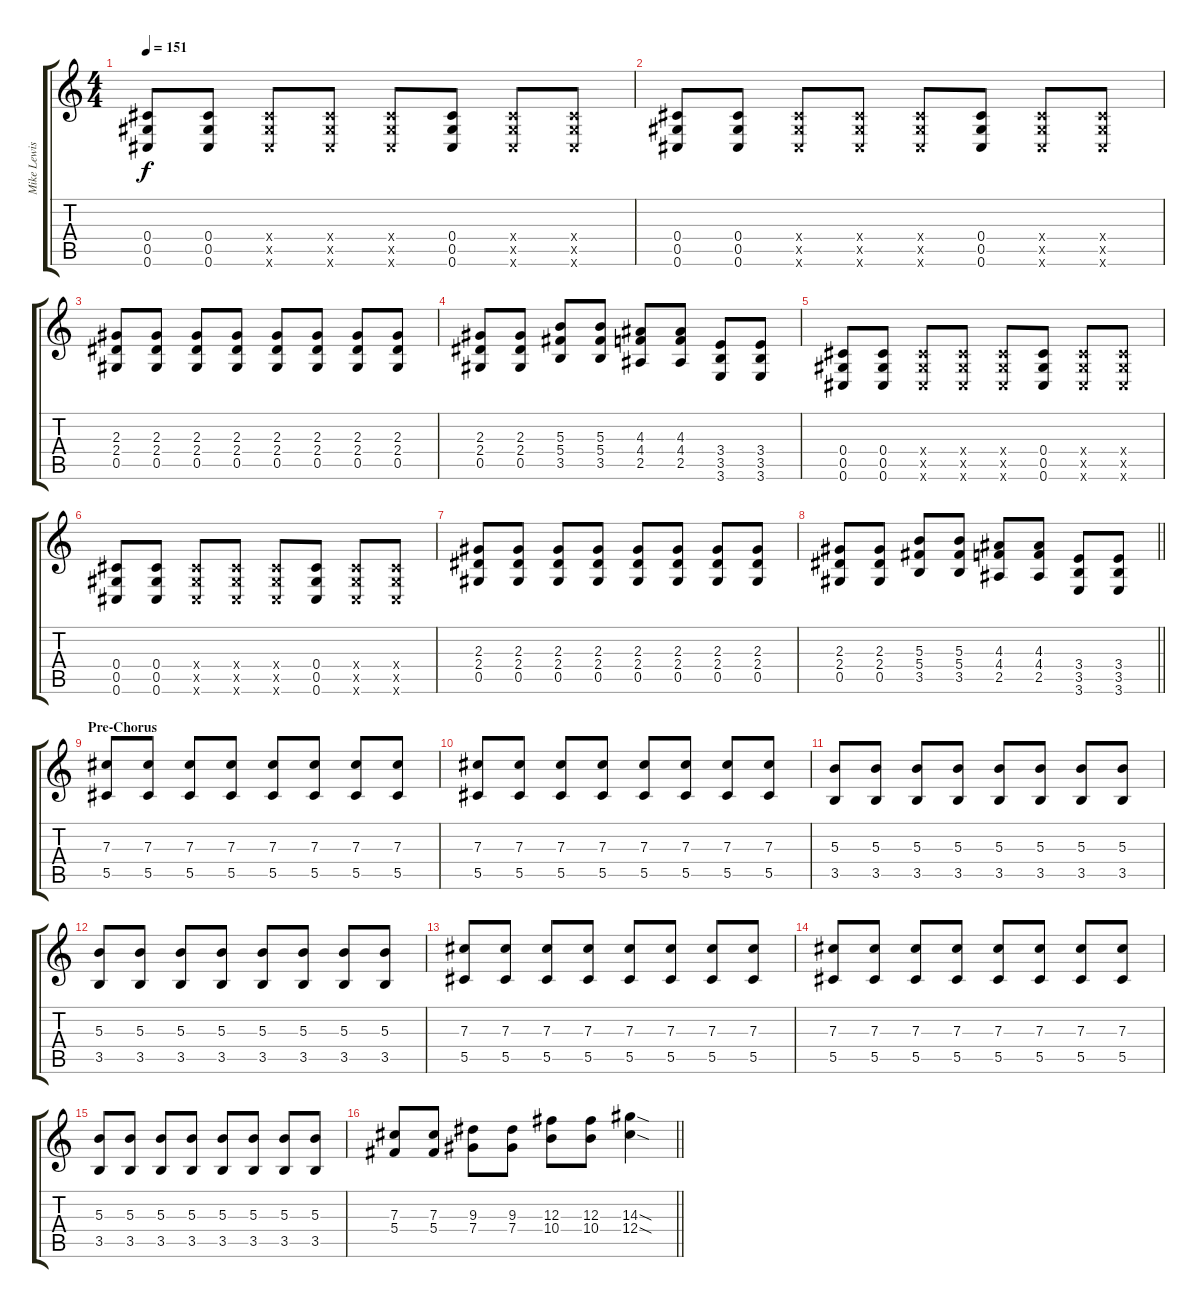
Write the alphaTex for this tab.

\track ("Mike Lewis [Rhythm Guitar R]" "Mike Lewis") {instrument overdrivenguitar}
\staff {score tabs}
\tuning (Eb4 Bb3 Gb3 Db3 Ab2 Db2) {hide}
\ts (4 4)
\tempo 151
\clef g2
\ks c
(0.4 0.5 0.6).8{dy f} (0.4 0.5 0.6).8 (0.4{x} 0.5{x} 0.6{x}).8 (0.4{x} 0.5{x} 0.6{x}).8 (0.4{x} 0.5{x} 0.6{x}).8 (0.4 0.5 0.6).8 (0.4{x} 0.5{x} 0.6{x}).8 (0.4{x} 0.5{x} 0.6{x}).8 |
(0.4 0.5 0.6).8 (0.4 0.5 0.6).8 (0.4{x} 0.5{x} 0.6{x}).8 (0.4{x} 0.5{x} 0.6{x}).8 (0.4{x} 0.5{x} 0.6{x}).8 (0.4 0.5 0.6).8 (0.4{x} 0.5{x} 0.6{x}).8 (0.4{x} 0.5{x} 0.6{x}).8 |
(2.3 2.4 0.5).8 (2.3 2.4 0.5).8 (2.3 2.4 0.5).8 (2.3 2.4 0.5).8 (2.3 2.4 0.5).8 (2.3 2.4 0.5).8 (2.3 2.4 0.5).8 (2.3 2.4 0.5).8 |
(2.3 2.4 0.5).8 (2.3 2.4 0.5).8 (5.3 5.4 3.5).8 (5.3 5.4 3.5).8 (4.3 4.4 2.5).8 (4.3 4.4 2.5).8 (3.4 3.5 3.6).8 (3.4 3.5 3.6).8 |
(0.4 0.5 0.6).8 (0.4 0.5 0.6).8 (0.4{x} 0.5{x} 0.6{x}).8 (0.4{x} 0.5{x} 0.6{x}).8 (0.4{x} 0.5{x} 0.6{x}).8 (0.4 0.5 0.6).8 (0.4{x} 0.5{x} 0.6{x}).8 (0.4{x} 0.5{x} 0.6{x}).8 |
(0.4 0.5 0.6).8 (0.4 0.5 0.6).8 (0.4{x} 0.5{x} 0.6{x}).8 (0.4{x} 0.5{x} 0.6{x}).8 (0.4{x} 0.5{x} 0.6{x}).8 (0.4 0.5 0.6).8 (0.4{x} 0.5{x} 0.6{x}).8 (0.4{x} 0.5{x} 0.6{x}).8 |
(2.3 2.4 0.5).8 (2.3 2.4 0.5).8 (2.3 2.4 0.5).8 (2.3 2.4 0.5).8 (2.3 2.4 0.5).8 (2.3 2.4 0.5).8 (2.3 2.4 0.5).8 (2.3 2.4 0.5).8 |
\barLineRight lightlight
(2.3 2.4 0.5).8 (2.3 2.4 0.5).8 (5.3 5.4 3.5).8 (5.3 5.4 3.5).8 (4.3 4.4 2.5).8 (4.3 4.4 2.5).8 (3.4 3.5 3.6).8 (3.4 3.5 3.6).8 |
\section ("" "Pre-Chorus")
(7.3 5.5).8 (7.3 5.5).8 (7.3 5.5).8 (7.3 5.5).8 (7.3 5.5).8 (7.3 5.5).8 (7.3 5.5).8 (7.3 5.5).8 |
(7.3 5.5).8 (7.3 5.5).8 (7.3 5.5).8 (7.3 5.5).8 (7.3 5.5).8 (7.3 5.5).8 (7.3 5.5).8 (7.3 5.5).8 |
(5.3 3.5).8 (5.3 3.5).8 (5.3 3.5).8 (5.3 3.5).8 (5.3 3.5).8 (5.3 3.5).8 (5.3 3.5).8 (5.3 3.5).8 |
(5.3 3.5).8 (5.3 3.5).8 (5.3 3.5).8 (5.3 3.5).8 (5.3 3.5).8 (5.3 3.5).8 (5.3 3.5).8 (5.3 3.5).8 |
(7.3 5.5).8 (7.3 5.5).8 (7.3 5.5).8 (7.3 5.5).8 (7.3 5.5).8 (7.3 5.5).8 (7.3 5.5).8 (7.3 5.5).8 |
(7.3 5.5).8 (7.3 5.5).8 (7.3 5.5).8 (7.3 5.5).8 (7.3 5.5).8 (7.3 5.5).8 (7.3 5.5).8 (7.3 5.5).8 |
(5.3 3.5).8 (5.3 3.5).8 (5.3 3.5).8 (5.3 3.5).8 (5.3 3.5).8 (5.3 3.5).8 (5.3 3.5).8 (5.3 3.5).8 |
\barLineRight lightlight
(7.3 5.4).8 (7.3 5.4).8 (9.3 7.4).8 (9.3 7.4).8 (12.3 10.4).8 (12.3 10.4).8 (14.3{sod} 12.4{sod}).4
